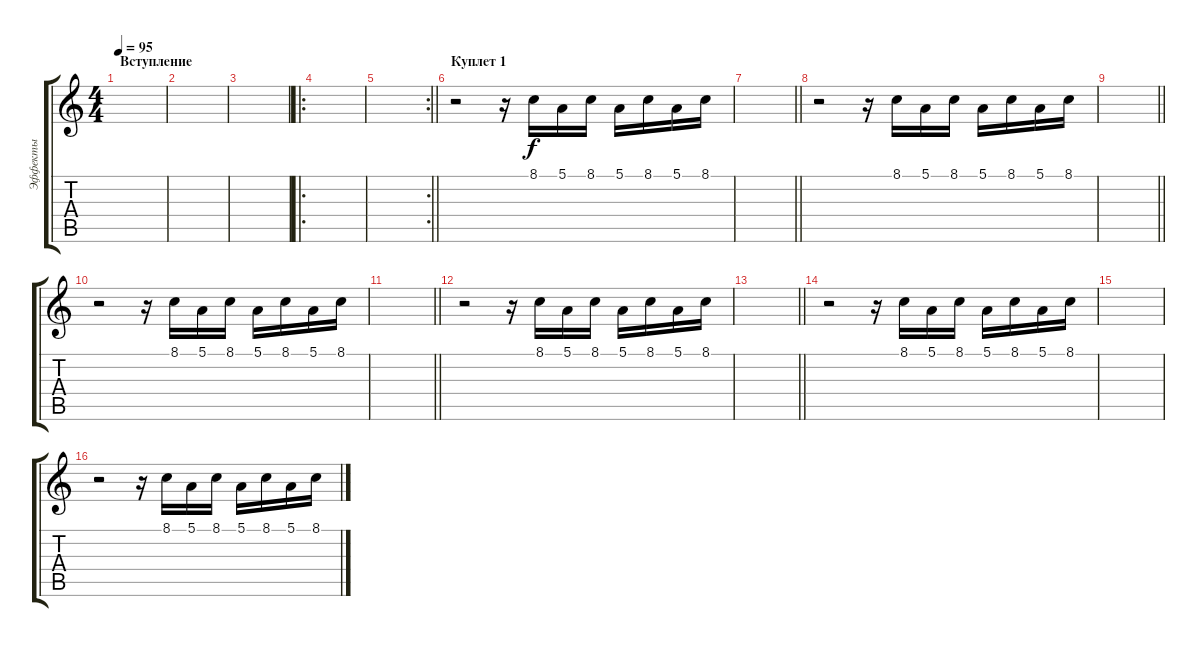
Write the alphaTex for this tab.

\track ("Эффекты" "Эффекты") {instrument recorder}
\staff {score tabs}
\tuning (E4 B3 G3 D3 A2 E2) {hide}
\ts (4 4)
\section ("" "Вступление")
\tempo 95
\clef g2
\ks c
|
|
|
\ro
|
\rc 2
\barLineRight lightlight
|
\section ("" "Куплет 1")
r.2 r.16 8.1.16 5.1.16 8.1.16 5.1.16 8.1.16 5.1.16 8.1.16 |
\barLineRight lightlight
|
r.2 r.16 8.1.16 5.1.16 8.1.16 5.1.16 8.1.16 5.1.16 8.1.16 |
\barLineRight lightlight
|
r.2 r.16 8.1.16 5.1.16 8.1.16 5.1.16 8.1.16 5.1.16 8.1.16 |
\barLineRight lightlight
|
r.2 r.16 8.1.16 5.1.16 8.1.16 5.1.16 8.1.16 5.1.16 8.1.16 |
\barLineRight lightlight
|
\section ("" "")
r.2 r.16 8.1.16 5.1.16 8.1.16 5.1.16 8.1.16 5.1.16 8.1.16 |
|
r.2 r.16 8.1.16 5.1.16 8.1.16 5.1.16 8.1.16 5.1.16 8.1.16
